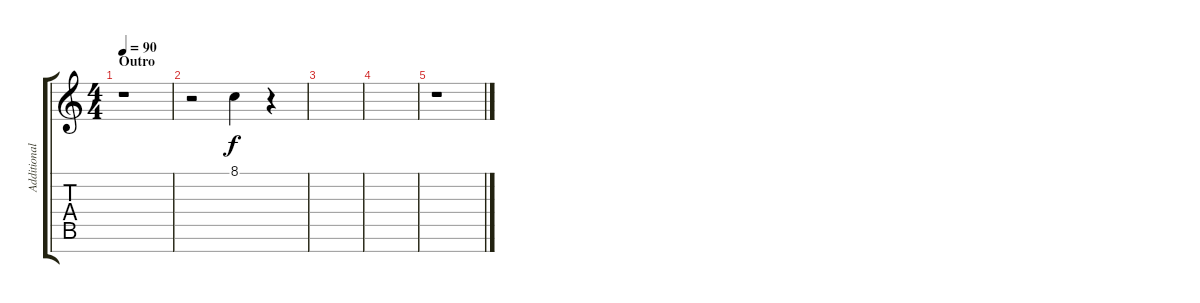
\track ("Additional Choir Ahh" "Additional") {instrument choiraahs}
\staff {score tabs}
\tuning (E4 B3 G3 D3 A2 E2 B1) {hide}
\ts (4 4)
\section ("" "Outro")
\tempo 90
\clef g2
\ks c
r.1{dy f} |
r.2 8.1.4 r.4 |
|
|
r.1
